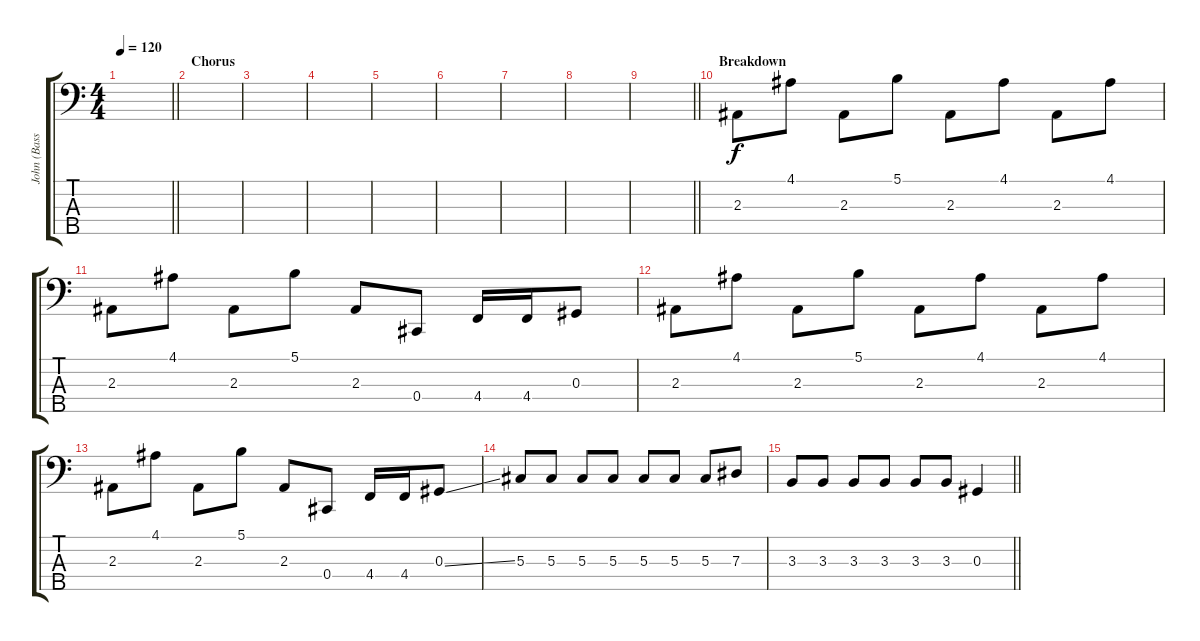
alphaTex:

\track ("John (Bass Effect)" "John (Bass") {instrument slapbass2}
\staff {score tabs}
\tuning (Gb2 Db2 Ab1 Db1 Bb0) {hide}
\ts (4 4)
\tempo 120
\clef f4
\barLineRight lightlight
\ks c
|
\section ("" "Chorus")
|
|
|
|
|
|
|
\barLineRight lightlight
|
\section ("" "Breakdown")
2.3.8 4.1.8 2.3.8 5.1.8 2.3.8 4.1.8 2.3.8 4.1.8 |
2.3.8 4.1.8 2.3.8 5.1.8 2.3.8 0.4.8 4.4.16 4.4.16 0.3.8 |
2.3.8 4.1.8 2.3.8 5.1.8 2.3.8 4.1.8 2.3.8 4.1.8 |
2.3.8 4.1.8 2.3.8 5.1.8 2.3.8 0.4.8 4.4.16 4.4.16 0.3{ss}.8 |
5.3.8 5.3.8 5.3.8 5.3.8 5.3.8 5.3.8 5.3.8 7.3.8 |
\barLineRight lightlight
3.3.8 3.3.8 3.3.8 3.3.8 3.3.8 3.3.8 0.3.4
